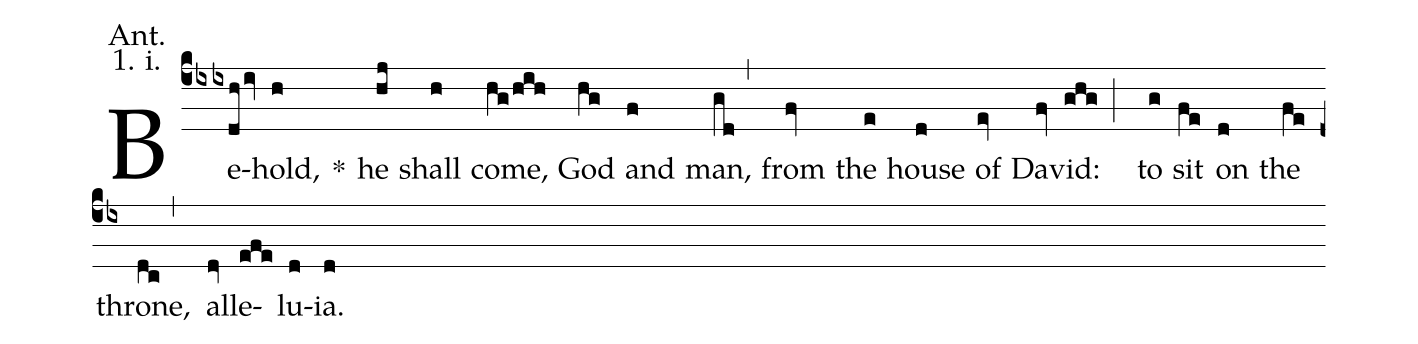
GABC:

annotation: Ant.;
annotation: 1. i.;
%%
(cb4) Be(ixdhiv)hold,(h) <sp>*</sp>() he(hj) shall(h) come,(hg/hih) God(hg) and(f) man,(gd,) from(fv) the(e) house(d) of(ev) Da(fv)vid:(ghg;) to(g) sit(fe) on(d) the(fe) throne,(dc,) al(dv)le(efe)lu(d)ia.(d)
